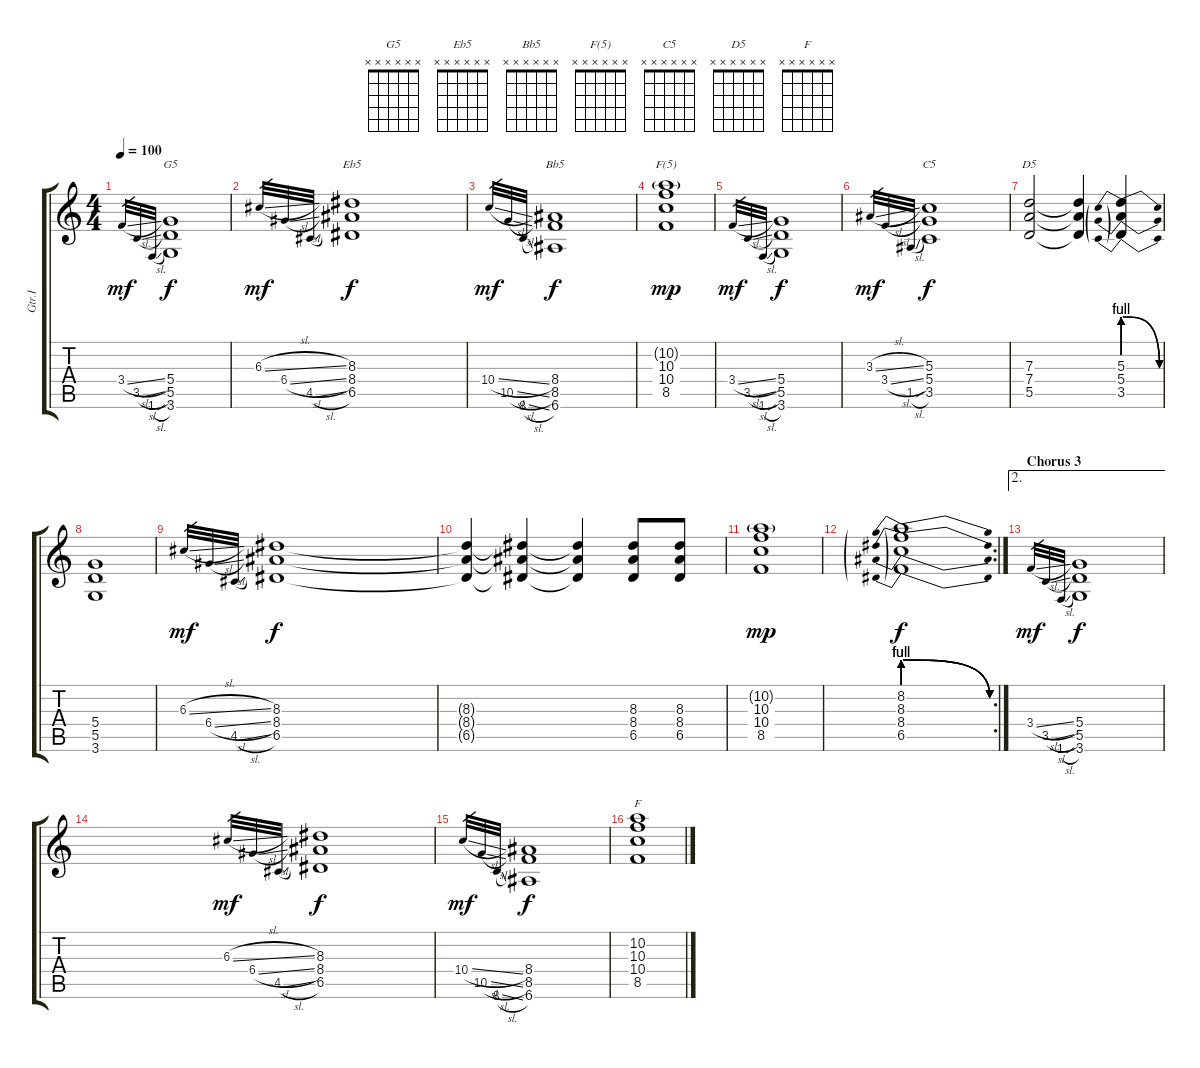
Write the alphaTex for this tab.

\track ("Gtr.I" "Gtr.I") {instrument overdrivenguitar}
\staff {score tabs}
\tuning (E4 B3 G3 D3 A2 E2) {hide}
\chord ("G5" x x x x x x)
\chord ("Eb5" x x x x x x)
\chord ("Bb5" x x x x x x)
\chord ("F(5)" x x x x x x)
\chord ("C5" x x x x x x)
\chord ("D5" x x x x x x)
\chord ("F" x x x x x x)
\ts (4 4)
\tempo 100
\clef g2
\ks c
3.4{sl}.32{gr dy mf} 3.5{sl}.32{gr} 1.6{sl}.32{gr} (5.4 5.5 3.6).1{ch "G5" dy f} |
6.3{sl}.32{gr dy mf} 6.4{sl}.32{gr} 4.5{sl}.32{gr} (8.3 8.4 6.5).1{ch "Eb5" dy f} |
10.4{sl}.32{gr dy mf} 10.5{sl}.32{gr} 8.6{sl}.32{gr} (8.4 8.5 6.6).1{ch "Bb5" dy f} |
(10.2{g} 10.3 10.4 8.5).1{ch "F(5)" dy mp} |
3.4{sl}.32{gr dy mf} 3.5{sl}.32{gr} 1.6{sl}.32{gr} (5.4 5.5 3.6).1{dy f} |
3.3{sl}.32{gr dy mf} 3.4{sl}.32{gr} 1.5{sl}.32{gr} (5.3 5.4 3.5).1{ch "C5" dy f} |
(7.3 7.4 5.5).2{ch "D5"} (7.3{t} 7.4{t} 5.5{t}).4 (5.3{be (prebendrelease 0 4 60 0)} 5.4{be (prebendrelease 0 4 60 0)} 3.5{be (prebendrelease 0 4 60 0)}).4 |
(5.4 5.5 3.6).1 |
6.3{sl}.32{gr dy mf} 6.4{sl}.32{gr} 4.5{sl}.32{gr} (8.3 8.4 6.5).1{dy f} |
(8.3{t} 8.4{t} 6.5{t}).4 (8.3{t} 8.4{t} 6.5{t}).4 (8.3{t} 8.4{t} 6.5{t}).4 (8.3 8.4 6.5).8 (8.3 8.4 6.5).8 |
(10.2{g} 10.3 10.4 8.5).1{dy mp} |
\rc 2
(8.2{be (prebendrelease 0 4 60 0)} 8.3{be (prebendrelease 0 4 60 0)} 8.4{be (prebendrelease 0 4 60 0)} 6.5{be (prebendrelease 0 4 60 0)}).1{dy f} |
\ae 2
\section ("" "Chorus 3")
3.4{sl}.32{gr dy mf} 3.5{sl}.32{gr} 1.6{sl}.32{gr} (5.4 5.5 3.6).1{dy f volume 10 instrument overdrivenguitar} |
6.3{sl}.32{gr dy mf} 6.4{sl}.32{gr} 4.5{sl}.32{gr} (8.3 8.4 6.5).1{dy f} |
10.4{sl}.32{gr dy mf} 10.5{sl}.32{gr} 8.6{sl}.32{gr} (8.4 8.5 6.6).1{dy f} |
(10.2 10.3 10.4 8.5).1{ch "F"}
